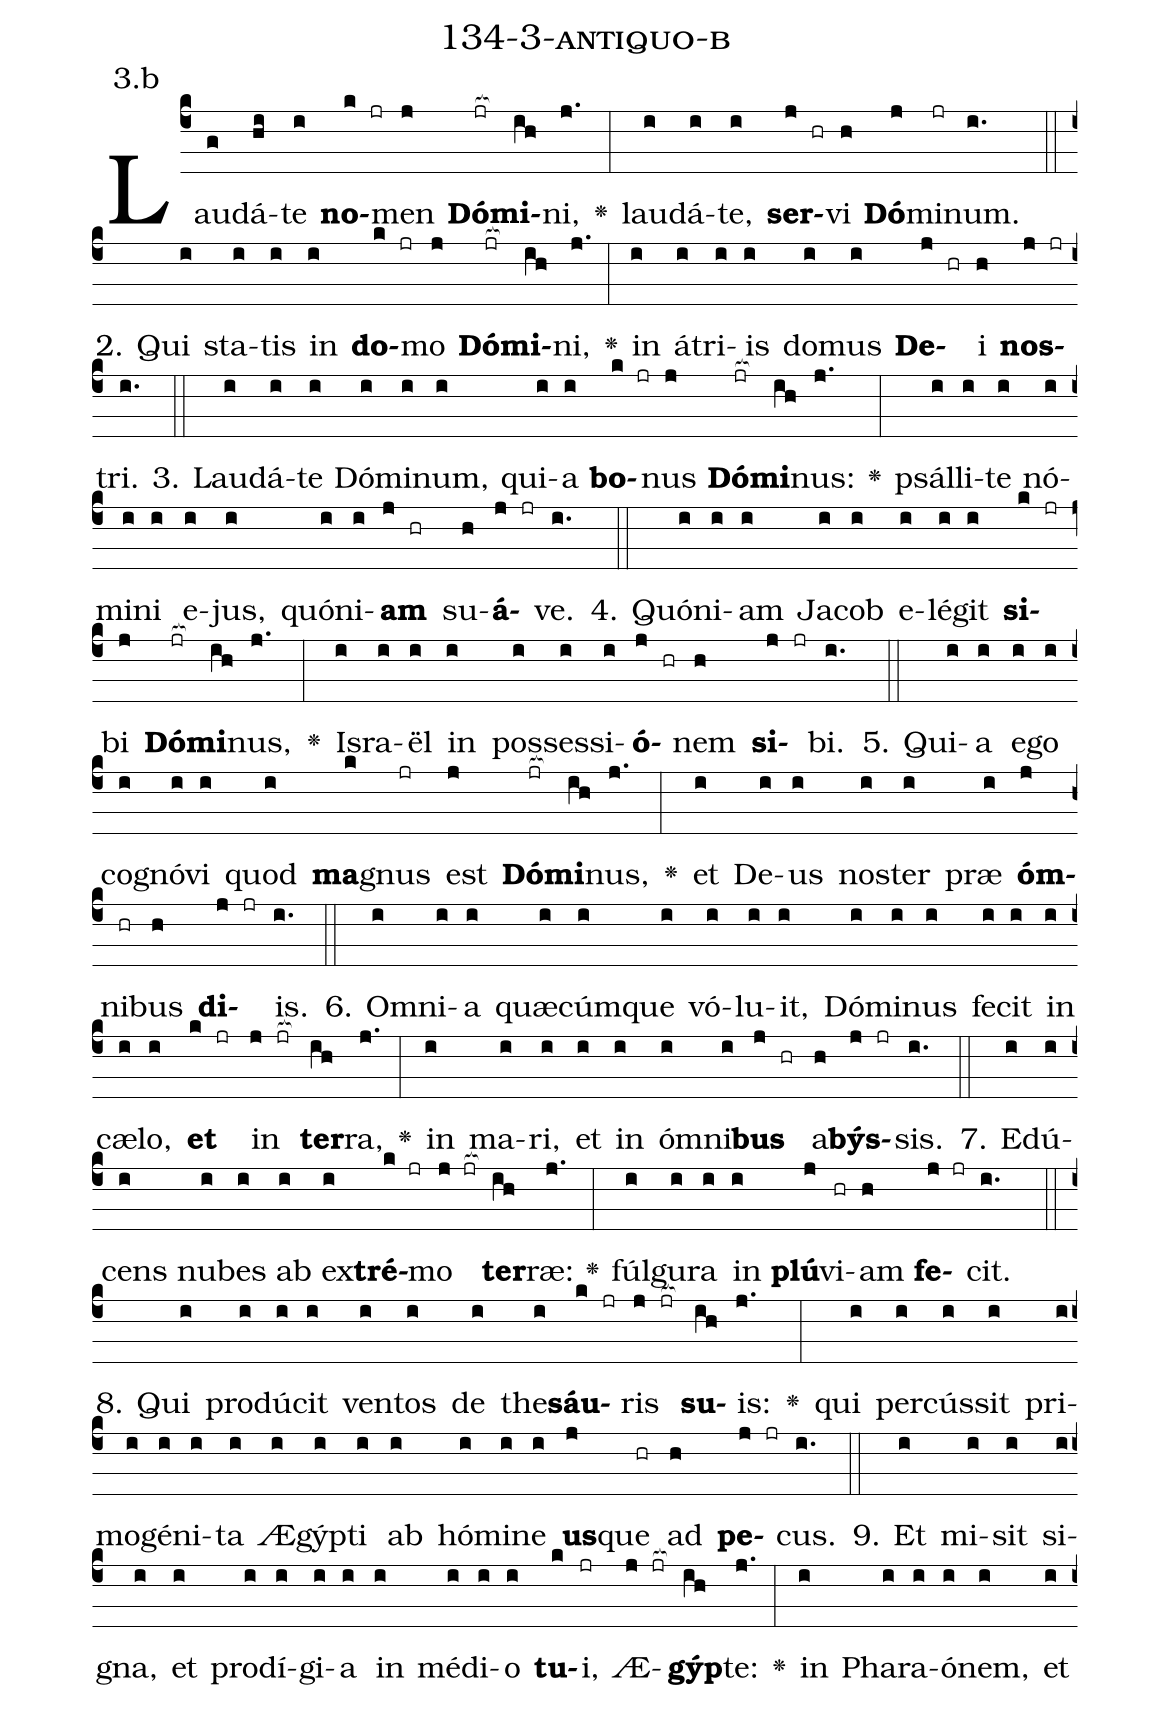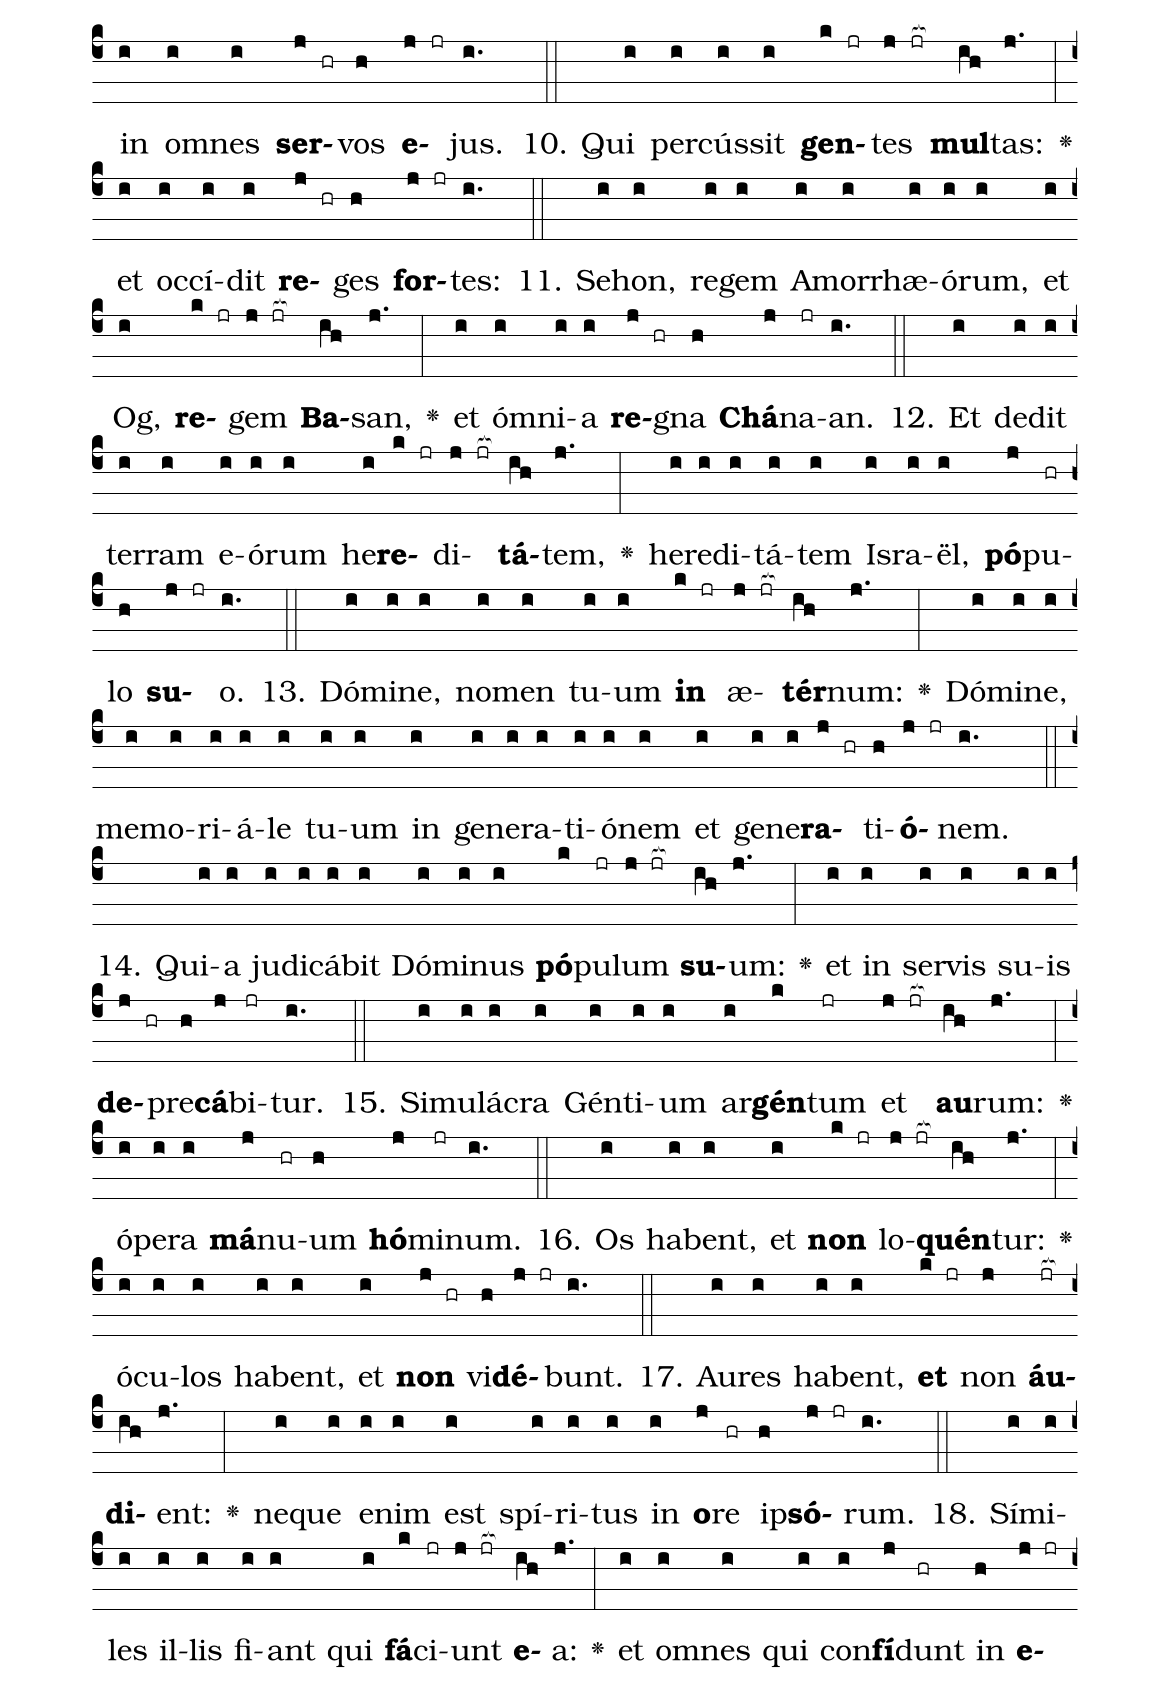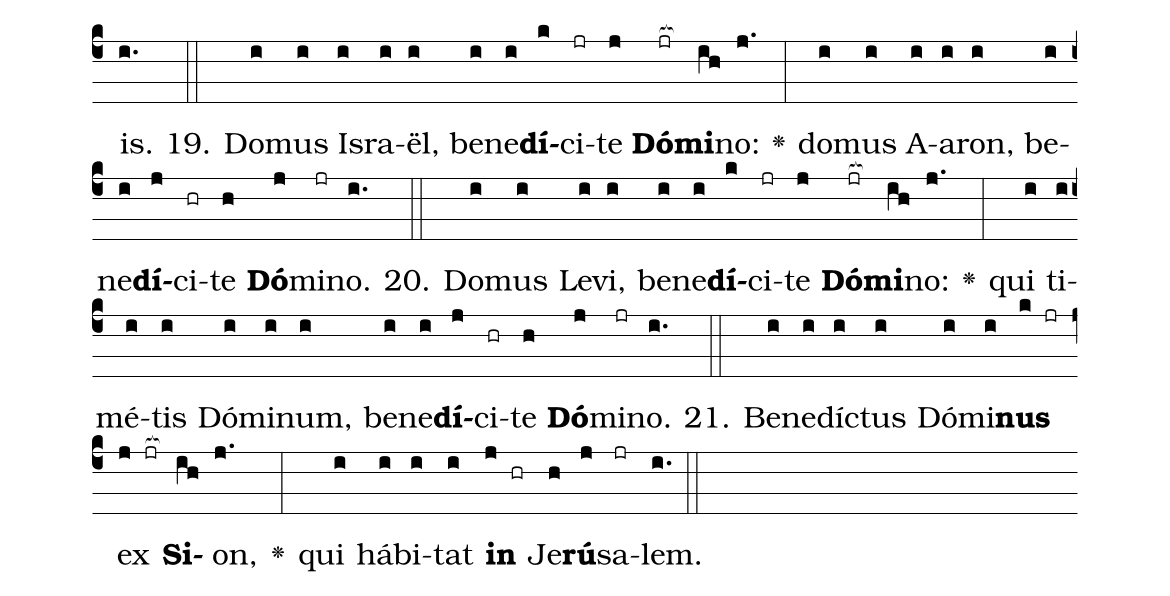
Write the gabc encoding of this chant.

name: 134-3-antiquo-b;
annotation: 3.b;
%%
(c4)Lau(g)dá(hi)te(i) <b>no</b>(k jr)men(j) <b>Dó</b>(jr[ocb:1{])<b>mi</b>(ih[ocb:0}])ni,(j.) <v>\greheightstar</v>(:) lau(i)dá(i)te,(i) <b>ser</b>(j hr)vi(h) <b>Dó</b>(j)mi(jr)num.(i.) (::)
2. Qui(i) sta(i)tis(i) in(i) <b>do</b>(k jr)mo(j) <b>Dó</b>(jr[ocb:1{])<b>mi</b>(ih[ocb:0}])ni,(j.) <v>\greheightstar</v>(:) in(i) á(i)tri(i)is(i) do(i)mus(i) <b>De</b>(j hr)i(h) <b>nos</b>(j jr)tri.(i.) (::)
3. Lau(i)dá(i)te(i) Dó(i)mi(i)num,(i) qui(i)a(i) <b>bo</b>(k jr)nus(j) <b>Dó</b>(jr[ocb:1{])<b>mi</b>(ih[ocb:0}])nus:(j.) <v>\greheightstar</v>(:) psál(i)li(i)te(i) nó(i)mi(i)ni(i) e(i)jus,(i) quón(i)i(i)<b>am</b>(j hr) su(h)<b>á</b>(j jr)ve.(i.) (::)
4. Quón(i)i(i)am(i) Ja(i)cob(i) e(i)lé(i)git(i) <b>si</b>(k jr)bi(j) <b>Dó</b>(jr[ocb:1{])<b>mi</b>(ih[ocb:0}])nus,(j.) <v>\greheightstar</v>(:) Is(i)ra(i)ël(i) in(i) pos(i)ses(i)si(i)<b>ó</b>(j hr)nem(h) <b>si</b>(j jr)bi.(i.) (::)
5. Qui(i)a(i) e(i)go(i) co(i)gnó(i)vi(i) quod(i) <b>ma</b>(k)gnus(jr) est(j) <b>Dó</b>(jr[ocb:1{])<b>mi</b>(ih[ocb:0}])nus,(j.) <v>\greheightstar</v>(:) et(i) De(i)us(i) nos(i)ter(i) præ(i) <b>óm</b>(j)ni(hr)bus(h) <b>di</b>(j jr)is.(i.) (::)
6. Om(i)ni(i)a(i) quæ(i)cúm(i)que(i) vó(i)lu(i)it,(i) Dó(i)mi(i)nus(i) fe(i)cit(i) in(i) cæ(i)lo,(i) <b>et</b>(k jr) in(j jr[ocb:1{]) <b>ter</b>(ih[ocb:0}])ra,(j.) <v>\greheightstar</v>(:) in(i) ma(i)ri,(i) et(i) in(i) óm(i)ni(i)<b>bus</b>(j hr) a(h)<b>býs</b>(j jr)sis.(i.) (::)
7. E(i)dú(i)cens(i) nu(i)bes(i) ab(i) ex(i)<b>tré</b>(k jr)mo(j jr[ocb:1{]) <b>ter</b>(ih[ocb:0}])ræ:(j.) <v>\greheightstar</v>(:) fúl(i)gu(i)ra(i) in(i) <b>plú</b>(j)vi(hr)am(h) <b>fe</b>(j jr)cit.(i.) (::)
8. Qui(i) pro(i)dú(i)cit(i) ven(i)tos(i) de(i) the(i)<b>sáu</b>(k jr)ris(j jr[ocb:1{]) <b>su</b>(ih[ocb:0}])is:(j.) <v>\greheightstar</v>(:) qui(i) per(i)cús(i)sit(i) pri(i)mo(i)gé(i)ni(i)ta(i) Æ(i)gýp(i)ti(i) ab(i) hó(i)mi(i)ne(i) <b>us</b>(j)que(hr) ad(h) <b>pe</b>(j jr)cus.(i.) (::)
9. Et(i) mi(i)sit(i) si(i)gna,(i) et(i) prod(i)í(i)gi(i)a(i) in(i) mé(i)di(i)o(i) <b>tu</b>(k)i,(jr) Æ(j jr[ocb:1{])<b>gýp</b>(ih[ocb:0}])te:(j.) <v>\greheightstar</v>(:) in(i) Pha(i)ra(i)ó(i)nem,(i) et(i) in(i) om(i)nes(i) <b>ser</b>(j hr)vos(h) <b>e</b>(j jr)jus.(i.) (::)
10. Qui(i) per(i)cús(i)sit(i) <b>gen</b>(k jr)tes(j jr[ocb:1{]) <b>mul</b>(ih[ocb:0}])tas:(j.) <v>\greheightstar</v>(:) et(i) oc(i)cí(i)dit(i) <b>re</b>(j hr)ges(h) <b>for</b>(j jr)tes:(i.) (::)
11. Se(i)hon,(i) re(i)gem(i) A(i)mor(i)rhæ(i)ó(i)rum,(i) et(i) Og,(i) <b>re</b>(k jr)gem(j jr[ocb:1{]) <b>Ba</b>(ih[ocb:0}])san,(j.) <v>\greheightstar</v>(:) et(i) óm(i)ni(i)a(i) <b>re</b>(j hr)gna(h) <b>Chá</b>(j)na(jr)an.(i.) (::)
12. Et(i) de(i)dit(i) ter(i)ram(i) e(i)ó(i)rum(i) he(i)<b>re</b>(k jr)di(j jr[ocb:1{])<b>tá</b>(ih[ocb:0}])tem,(j.) <v>\greheightstar</v>(:) he(i)re(i)di(i)tá(i)tem(i) Is(i)ra(i)ël,(i) <b>pó</b>(j)pu(hr)lo(h) <b>su</b>(j jr)o.(i.) (::)
13. Dó(i)mi(i)ne,(i) no(i)men(i) tu(i)um(i) <b>in</b>(k jr) æ(j jr[ocb:1{])<b>tér</b>(ih[ocb:0}])num:(j.) <v>\greheightstar</v>(:) Dó(i)mi(i)ne,(i) me(i)mo(i)ri(i)á(i)le(i) tu(i)um(i) in(i) ge(i)ne(i)ra(i)ti(i)ó(i)nem(i) et(i) ge(i)ne(i)<b>ra</b>(j hr)ti(h)<b>ó</b>(j jr)nem.(i.) (::)
14. Qui(i)a(i) ju(i)di(i)cá(i)bit(i) Dó(i)mi(i)nus(i) <b>pó</b>(k)pu(jr)lum(j jr[ocb:1{]) <b>su</b>(ih[ocb:0}])um:(j.) <v>\greheightstar</v>(:) et(i) in(i) ser(i)vis(i) su(i)is(i) <b>de</b>(j hr)pre(h)<b>cá</b>(j)bi(jr)tur.(i.) (::)
15. Si(i)mu(i)lá(i)cra(i) Gén(i)ti(i)um(i) ar(i)<b>gén</b>(k)tum(jr) et(j jr[ocb:1{]) <b>au</b>(ih[ocb:0}])rum:(j.) <v>\greheightstar</v>(:) ó(i)pe(i)ra(i) <b>má</b>(j)nu(hr)um(h) <b>hó</b>(j)mi(jr)num.(i.) (::)
16. Os(i) ha(i)bent,(i) et(i) <b>non</b>(k jr) lo(j jr[ocb:1{])<b>quén</b>(ih[ocb:0}])tur:(j.) <v>\greheightstar</v>(:) ó(i)cu(i)los(i) ha(i)bent,(i) et(i) <b>non</b>(j hr) vi(h)<b>dé</b>(j jr)bunt.(i.) (::)
17. Au(i)res(i) ha(i)bent,(i) <b>et</b>(k jr) non(j) <b>áu</b>(jr[ocb:1{])<b>di</b>(ih[ocb:0}])ent:(j.) <v>\greheightstar</v>(:) ne(i)que(i) e(i)nim(i) est(i) spí(i)ri(i)tus(i) in(i) <b>o</b>(j)re(hr) ip(h)<b>só</b>(j jr)rum.(i.) (::)
18. Sí(i)mi(i)les(i) il(i)lis(i) fi(i)ant(i) qui(i) <b>fá</b>(k)ci(jr)unt(j jr[ocb:1{]) <b>e</b>(ih[ocb:0}])a:(j.) <v>\greheightstar</v>(:) et(i) om(i)nes(i) qui(i) con(i)<b>fí</b>(j)dunt(hr) in(h) <b>e</b>(j jr)is.(i.) (::)
19. Do(i)mus(i) Is(i)ra(i)ël,(i) be(i)ne(i)<b>dí</b>(k)ci(jr)te(j) <b>Dó</b>(jr[ocb:1{])<b>mi</b>(ih[ocb:0}])no:(j.) <v>\greheightstar</v>(:) do(i)mus(i) A(i)a(i)ron,(i) be(i)ne(i)<b>dí</b>(j)ci(hr)te(h) <b>Dó</b>(j)mi(jr)no.(i.) (::)
20. Do(i)mus(i) Le(i)vi,(i) be(i)ne(i)<b>dí</b>(k)ci(jr)te(j) <b>Dó</b>(jr[ocb:1{])<b>mi</b>(ih[ocb:0}])no:(j.) <v>\greheightstar</v>(:) qui(i) ti(i)mé(i)tis(i) Dó(i)mi(i)num,(i) be(i)ne(i)<b>dí</b>(j)ci(hr)te(h) <b>Dó</b>(j)mi(jr)no.(i.) (::)
21. Be(i)ne(i)díc(i)tus(i) Dó(i)mi(i)<b>nus</b>(k jr) ex(j jr[ocb:1{]) <b>Si</b>(ih[ocb:0}])on,(j.) <v>\greheightstar</v>(:) qui(i) há(i)bi(i)tat(i) <b>in</b>(j hr) Je(h)<b>rú</b>(j)sa(jr)lem.(i.) (::)
